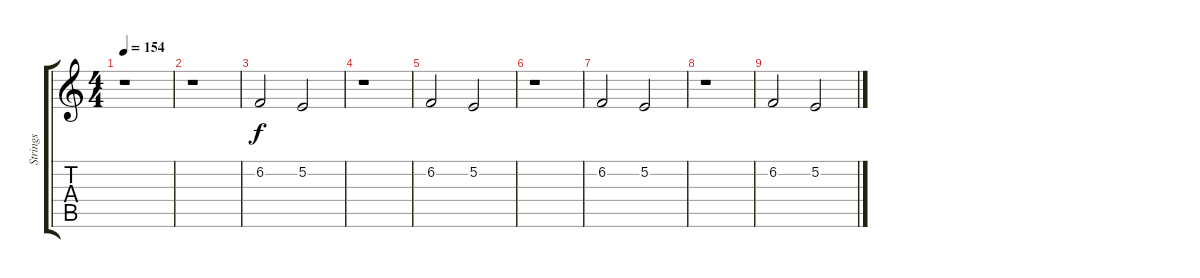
\track ("Strings" "Strings") {instrument stringensemble1}
\staff {score tabs}
\tuning (E4 B3 G3 D3 A2 E2) {hide}
\ts (4 4)
\tempo 154
\clef g2
\ks c
r.1{dy mp} |
r.1 |
6.2.2{dy f} 5.2.2 |
r.1{volume 4} |
6.2.2 5.2.2 |
r.1 |
6.2.2 5.2.2 |
r.1{volume 2} |
6.2.2 5.2.2
